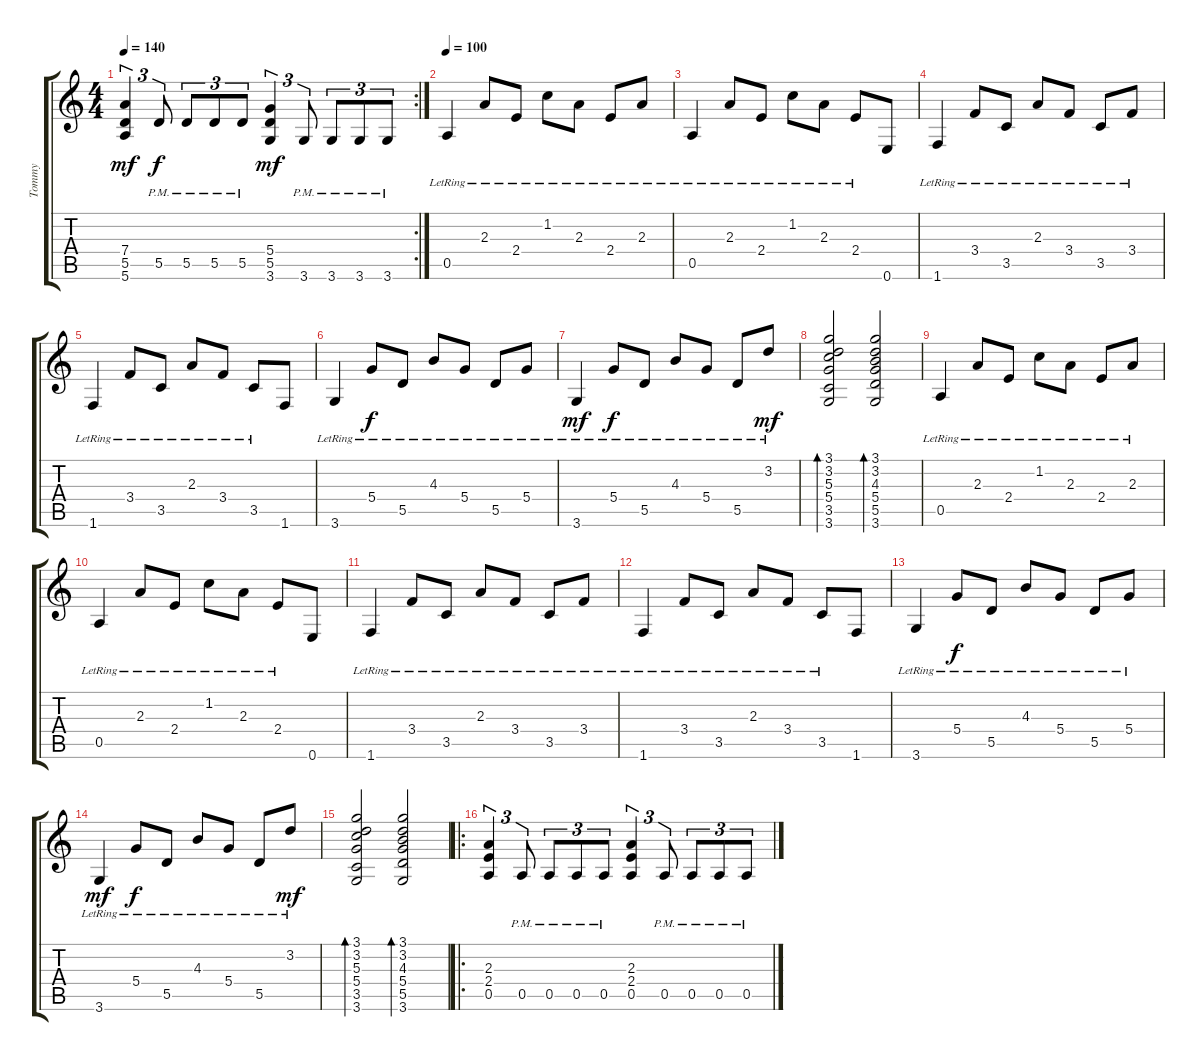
\track ("Tommy" "Tommy") {instrument distortionguitar}
\staff {score tabs}
\tuning (E4 B3 G3 D3 A2 E2) {hide}
\rc 2
\ts (4 4)
\tempo 140
\clef g2
\ks c
(7.4 5.5 5.6).4{tu (3 2) dy mf} 5.5{pm}.8{tu (3 2) dy f} 5.5{pm}.8{tu (3 2)} 5.5{pm}.8{tu (3 2)} 5.5{pm}.8{tu (3 2)} (5.4 5.5 3.6).4{tu (3 2) dy mf} 3.6{pm}.8{tu (3 2)} 3.6{pm}.8{tu (3 2)} 3.6{pm}.8{tu (3 2)} 3.6{pm}.8{tu (3 2)} |
\tempo 100
0.5{lr}.4{instrument acousticguitarsteel} 2.3{lr}.8 2.4{lr}.8 1.2{lr}.8 2.3{lr}.8 2.4{lr}.8 2.3{lr}.8 |
0.5{lr}.4 2.3{lr}.8 2.4{lr}.8 1.2{lr}.8 2.3{lr}.8 2.4{lr}.8 0.6.8 |
1.6{lr}.4 3.4{lr}.8 3.5{lr}.8 2.3{lr}.8 3.4{lr}.8 3.5{lr}.8 3.4{lr}.8 |
1.6{lr}.4 3.4{lr}.8 3.5{lr}.8 2.3{lr}.8 3.4{lr}.8 3.5{lr}.8 1.6.8 |
3.6{lr}.4 5.4{lr}.8{dy f} 5.5{lr}.8 4.3{lr}.8 5.4{lr}.8 5.5{lr}.8 5.4{lr}.8 |
3.6{lr}.4{dy mf} 5.4{lr}.8{dy f} 5.5{lr}.8 4.3{lr}.8 5.4{lr}.8 5.5{lr}.8 3.2{lr}.8{dy mf} |
(3.1 3.2 5.3 5.4 3.5 3.6).2{bd 120} (3.1 3.2 4.3 5.4 5.5 3.6).2{bd 120} |
0.5{lr}.4 2.3{lr}.8 2.4{lr}.8 1.2{lr}.8 2.3{lr}.8 2.4{lr}.8 2.3{lr}.8 |
0.5{lr}.4 2.3{lr}.8 2.4{lr}.8 1.2{lr}.8 2.3{lr}.8 2.4{lr}.8 0.6.8 |
1.6{lr}.4 3.4{lr}.8 3.5{lr}.8 2.3{lr}.8 3.4{lr}.8 3.5{lr}.8 3.4{lr}.8 |
1.6{lr}.4 3.4{lr}.8 3.5{lr}.8 2.3{lr}.8 3.4{lr}.8 3.5{lr}.8 1.6.8 |
3.6{lr}.4 5.4{lr}.8{dy f} 5.5{lr}.8 4.3{lr}.8 5.4{lr}.8 5.5{lr}.8 5.4{lr}.8 |
3.6{lr}.4{dy mf} 5.4{lr}.8{dy f} 5.5{lr}.8 4.3{lr}.8 5.4{lr}.8 5.5{lr}.8 3.2{lr}.8{dy mf} |
(3.1 3.2 5.3 5.4 3.5 3.6).2{bd 120} (3.1 3.2 4.3 5.4 5.5 3.6).2{bd 120} |
\ro
(2.3 2.4 0.5).4{tu (3 2)} 0.5{pm}.8{tu (3 2)} 0.5{pm}.8{tu (3 2)} 0.5{pm}.8{tu (3 2)} 0.5{pm}.8{tu (3 2)} (2.3 2.4 0.5).4{tu (3 2)} 0.5{pm}.8{tu (3 2)} 0.5{pm}.8{tu (3 2)} 0.5{pm}.8{tu (3 2)} 0.5{pm}.8{tu (3 2)}
